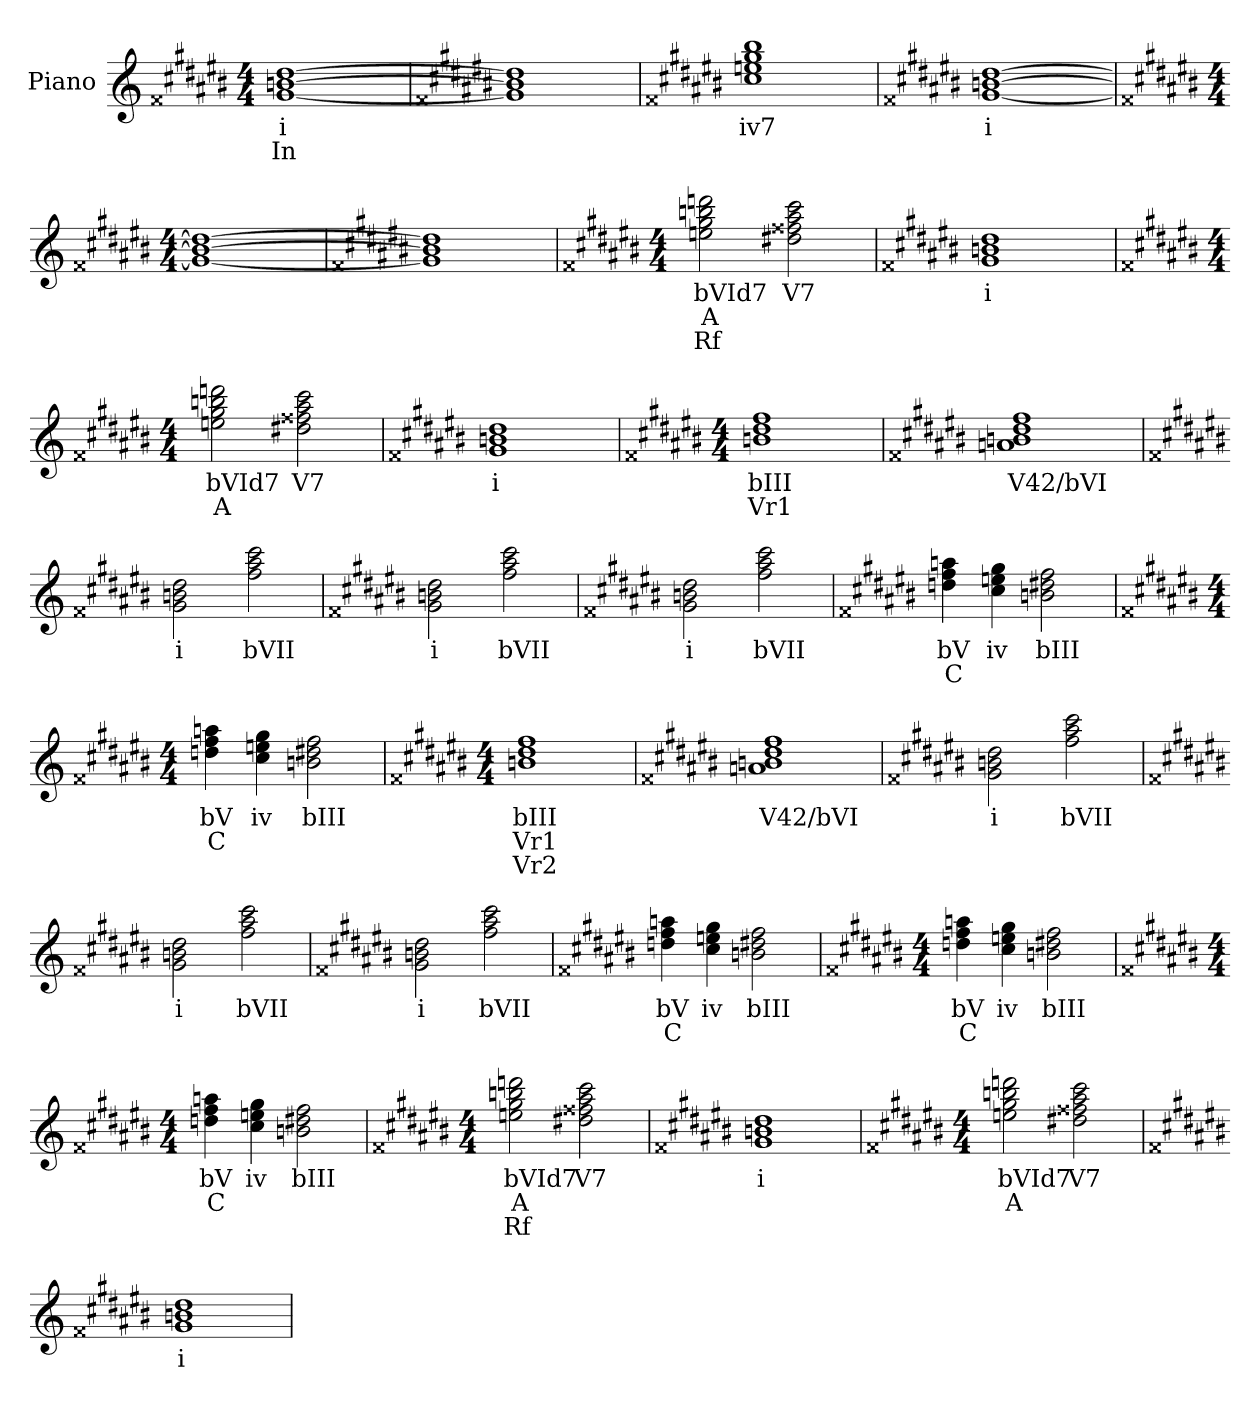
**kern	**text	**text	**text
*part1	*part1	*part1	*part1
*staff1	*staff1	*staff1	*staff1
*I"Piano	*	*	*
*I'Pno	*	*	*
*k[f##c#g#d#a#e#b#]	*	*	*
*G#:	*	*	*
*M4/4	*	*	*
=	=	=	=
[1g# [1bn [1dd#	i	In	.
=	=	=	=
*k[f##c#g#d#a#e#b#]	*	*	*
*G#:	*	*	*
1g#] 1bn] 1dd#]	.	.	.
=	=	=	=
*k[f##c#g#d#a#e#b#]	*	*	*
*G#:	*	*	*
1cc# 1een 1gg# 1bb#	iv7	.	.
=	=	=	=
*k[f##c#g#d#a#e#b#]	*	*	*
*G#:	*	*	*
[1g# [1bn [1dd#	i	.	.
=	=	=	=
*k[f##c#g#d#a#e#b#]	*	*	*
*G#:	*	*	*
*M4/4	*	*	*
1g#_ 1bn_ 1dd#_	.	.	.
=	=	=	=
*k[f##c#g#d#a#e#b#]	*	*	*
*G#:	*	*	*
1g#] 1bn] 1dd#]	.	.	.
=	=	=	=
*k[f##c#g#d#a#e#b#]	*	*	*
*G#:	*	*	*
*M4/4	*	*	*
2een 2gg# 2bbn 2dddn	bVId7	A	Rf
2dd#X 2ff## 2aa# 2ccc#	V7	.	.
=	=	=	=
*k[f##c#g#d#a#e#b#]	*	*	*
*G#:	*	*	*
1g# 1bn 1dd#	i	.	.
=	=	=	=
*k[f##c#g#d#a#e#b#]	*	*	*
*G#:	*	*	*
*M4/4	*	*	*
2een 2gg# 2bbn 2dddn	bVId7	A	.
2dd#X 2ff## 2aa# 2ccc#	V7	.	.
=	=	=	=
*k[f##c#g#d#a#e#b#]	*	*	*
*G#:	*	*	*
1g# 1bn 1dd#	i	.	.
=	=	=	=
*k[f##c#g#d#a#e#b#]	*	*	*
*G#:	*	*	*
*M4/4	*	*	*
1bn 1dd# 1ff#	bIII	Vr1	.
=	=	=	=
*k[f##c#g#d#a#e#b#]	*	*	*
*G#:	*	*	*
1an 1bn 1dd# 1ff#	V42/bVI	.	.
=	=	=	=
*k[f##c#g#d#a#e#b#]	*	*	*
*G#:	*	*	*
2g# 2bn 2dd#	i	.	.
2ff# 2aa# 2ccc#	bVII	.	.
=	=	=	=
*k[f##c#g#d#a#e#b#]	*	*	*
*G#:	*	*	*
2g# 2bn 2dd#	i	.	.
2ff# 2aa# 2ccc#	bVII	.	.
=	=	=	=
*k[f##c#g#d#a#e#b#]	*	*	*
*G#:	*	*	*
2g# 2bn 2dd#	i	.	.
2ff# 2aa# 2ccc#	bVII	.	.
=	=	=	=
*k[f##c#g#d#a#e#b#]	*	*	*
*G#:	*	*	*
4ddn 4ff# 4aan	bV	C	.
4cc# 4een 4gg#	iv	.	.
2bn 2dd#X 2ff#	bIII	.	.
=	=	=	=
*k[f##c#g#d#a#e#b#]	*	*	*
*G#:	*	*	*
*M4/4	*	*	*
4ddn 4ff# 4aan	bV	C	.
4cc# 4een 4gg#	iv	.	.
2bn 2dd#X 2ff#	bIII	.	.
=	=	=	=
*k[f##c#g#d#a#e#b#]	*	*	*
*G#:	*	*	*
*M4/4	*	*	*
1bn 1dd# 1ff#	bIII	Vr1	Vr2
=	=	=	=
*k[f##c#g#d#a#e#b#]	*	*	*
*G#:	*	*	*
1an 1bn 1dd# 1ff#	V42/bVI	.	.
=	=	=	=
*k[f##c#g#d#a#e#b#]	*	*	*
*G#:	*	*	*
2g# 2bn 2dd#	i	.	.
2ff# 2aa# 2ccc#	bVII	.	.
=	=	=	=
*k[f##c#g#d#a#e#b#]	*	*	*
*G#:	*	*	*
2g# 2bn 2dd#	i	.	.
2ff# 2aa# 2ccc#	bVII	.	.
=	=	=	=
*k[f##c#g#d#a#e#b#]	*	*	*
*G#:	*	*	*
2g# 2bn 2dd#	i	.	.
2ff# 2aa# 2ccc#	bVII	.	.
=	=	=	=
*k[f##c#g#d#a#e#b#]	*	*	*
*G#:	*	*	*
4ddn 4ff# 4aan	bV	C	.
4cc# 4een 4gg#	iv	.	.
2bn 2dd#X 2ff#	bIII	.	.
=	=	=	=
*k[f##c#g#d#a#e#b#]	*	*	*
*G#:	*	*	*
*M4/4	*	*	*
4ddn 4ff# 4aan	bV	C	.
4cc# 4een 4gg#	iv	.	.
2bn 2dd#X 2ff#	bIII	.	.
=	=	=	=
*k[f##c#g#d#a#e#b#]	*	*	*
*G#:	*	*	*
*M4/4	*	*	*
4ddn 4ff# 4aan	bV	C	.
4cc# 4een 4gg#	iv	.	.
2bn 2dd#X 2ff#	bIII	.	.
=	=	=	=
*k[f##c#g#d#a#e#b#]	*	*	*
*G#:	*	*	*
*M4/4	*	*	*
2een 2gg# 2bbn 2dddn	bVId7	A	Rf
2dd#X 2ff## 2aa# 2ccc#	V7	.	.
=	=	=	=
*k[f##c#g#d#a#e#b#]	*	*	*
*G#:	*	*	*
1g# 1bn 1dd#	i	.	.
=	=	=	=
*k[f##c#g#d#a#e#b#]	*	*	*
*G#:	*	*	*
*M4/4	*	*	*
2een 2gg# 2bbn 2dddn	bVId7	A	.
2dd#X 2ff## 2aa# 2ccc#	V7	.	.
=	=	=	=
*k[f##c#g#d#a#e#b#]	*	*	*
*G#:	*	*	*
1g# 1bn 1dd#	i	.	.
=	=	=	=
*-	*-	*-	*-
